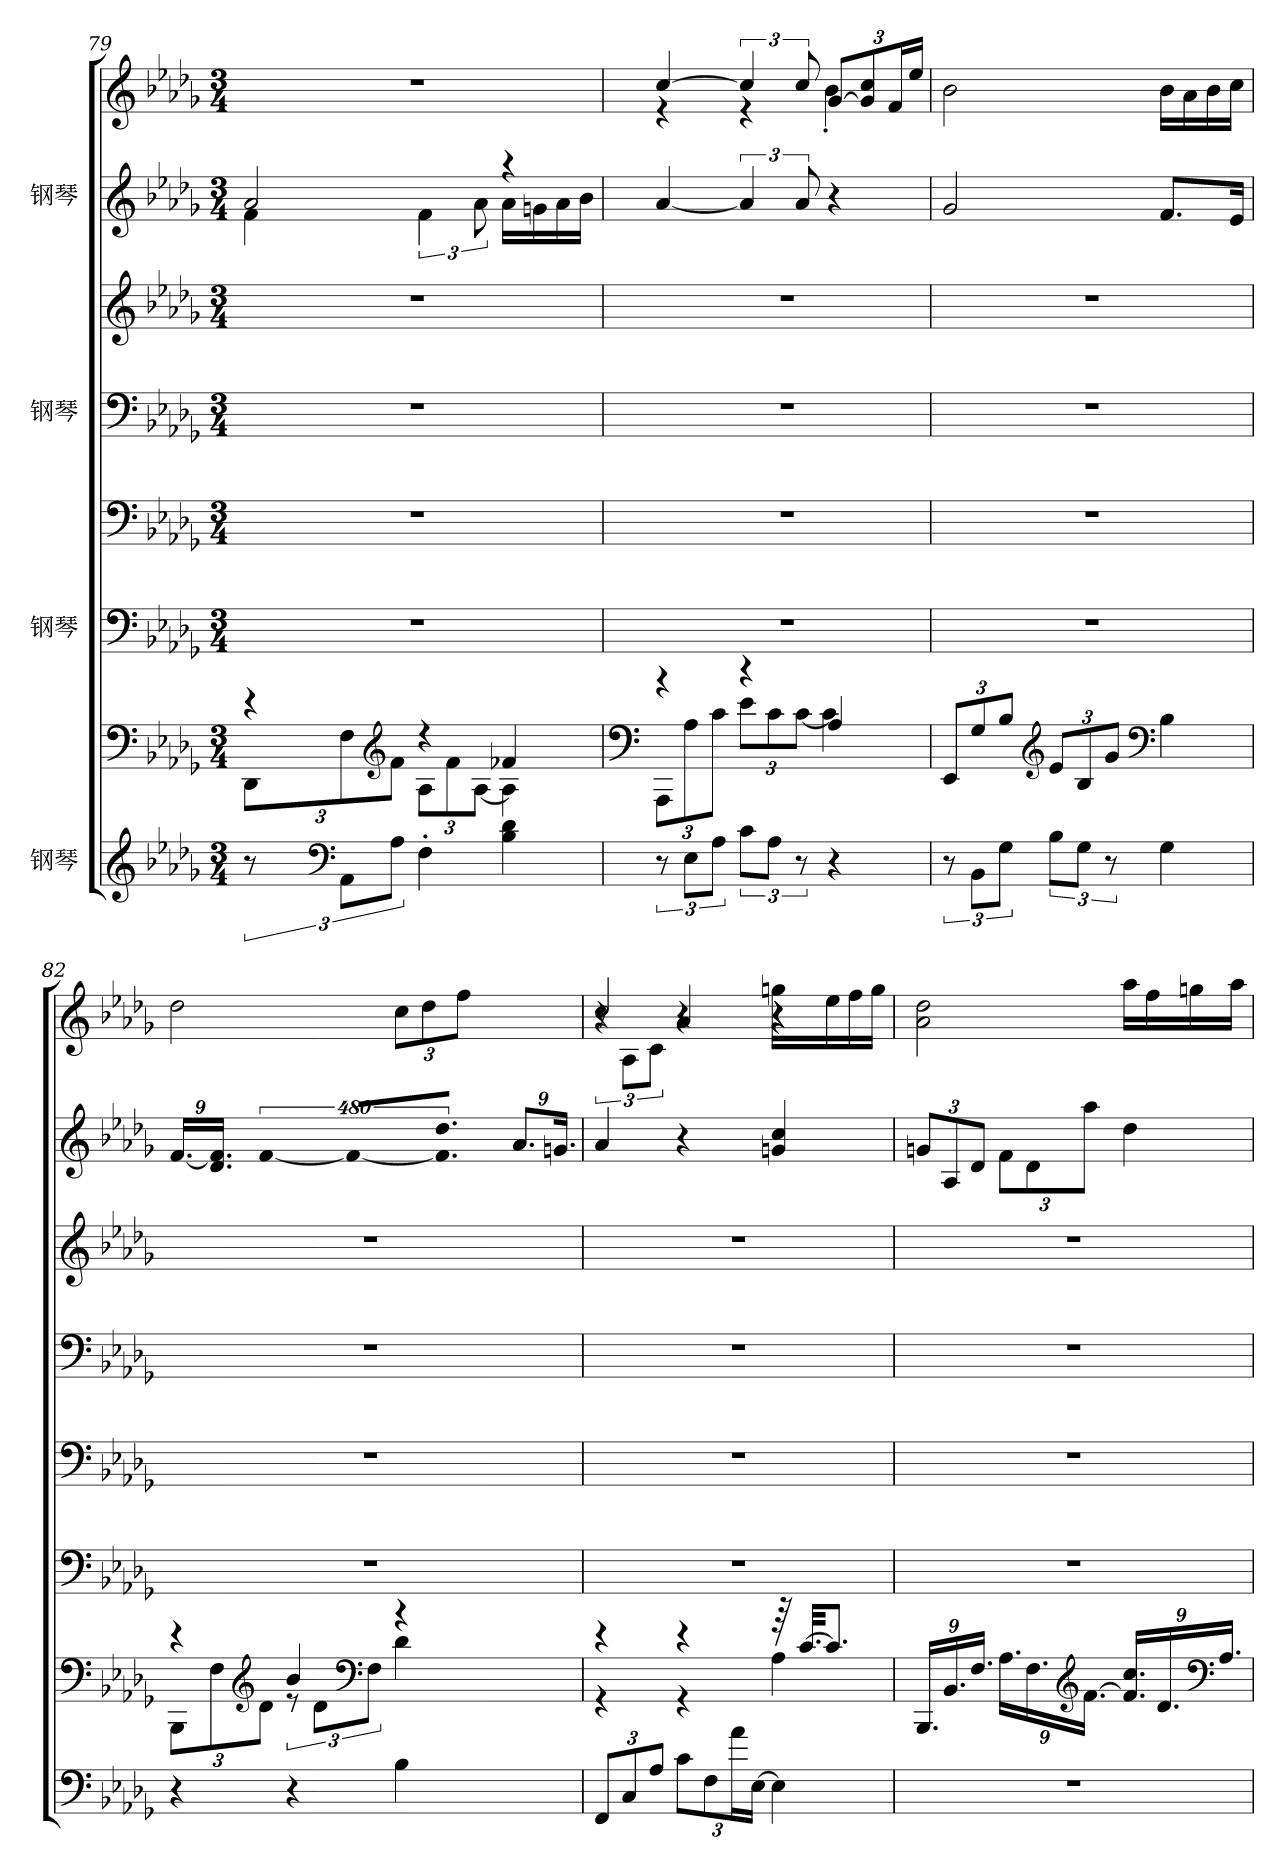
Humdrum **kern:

**kern	**kern	**kern	**kern	**kern	**kern	**kern	**kern
*part4	*part4	*part3	*part3	*part2	*part2	*part1	*part1
*staff8	*staff7	*staff6	*staff5	*staff4	*staff3	*staff2	*staff1
*I"钢琴	*	*I"钢琴	*	*I"钢琴	*	*I"钢琴	*
!!LO:PB:g=z
*clefG2	*clefF4	*clefF4	*clefF4	*clefF4	*clefG2	*clefG2	*clefG2
*k[b-e-a-d-g-]	*k[b-e-a-d-g-]	*k[b-e-a-d-g-]	*k[b-e-a-d-g-]	*k[b-e-a-d-g-]	*k[b-e-a-d-g-]	*k[b-e-a-d-g-]	*k[b-e-a-d-g-]
*M3/4	*M3/4	*M3/4	*M3/4	*M3/4	*M3/4	*M3/4	*M3/4
*MM54	*MM54	*MM54	*MM54	*MM54	*MM54	*MM54	*MM54
=79	=79	=79	=79	=79	=79	=79	=79
*	*^	*	*	*	*	*	*
*	*	*Xbrackettup	*	*	*	*	*	*
*	*	*	*	*	*	*	*^	*
12r	4r	12DD-\L	2.r	2.r	2.r	2.r	2a-/	4f\	2.r
*clefF4	*	*	*	*	*	*	*	*	*
12AA-\L	.	12F\	.	.	.	.	.	.	.
*	*clefG2	*	*	*	*	*	*	*	*
12A-\J	.	12f\J	.	.	.	.	.	.	.
4F'\	4r	12A-\L	.	.	.	.	.	6f\	.
.	.	12f\	.	.	.	.	.	.	.
.	.	[12A-\J	.	.	.	.	.	12a-\	.
4B-\ 4d-\	4f-X/	4A-\]	.	.	.	.	4r	16a-\LL	.
.	.	.	.	.	.	.	.	16gn\	.
.	.	.	.	.	.	.	.	16a-\	.
.	.	.	.	.	.	.	.	16b-\JJ	.
*	*	*	*	*	*	*	*v	*v	*
=80	=80	=80	=80	=80	=80	=80	=80	=80
*	*clefF4	*	*	*	*	*	*	*
*	*	*	*	*	*	*	*	*^
12r	4r	12AAA-\L	2.r	2.r	2.r	2.r	[4a-/	[4cc/	4r
12E-\L	.	12A-\	.	.	.	.	.	.	.
12A-\J	.	12c\J	.	.	.	.	.	.	.
12c\L	4r	12e-\L	.	.	.	.	6a-/]	6cc/]	4r
12A-\J	.	12c\	.	.	.	.	.	.	.
12r	.	[12c\J	.	.	.	.	12a-/	12cc/	.
*	*	*	*	*	*	*	*	*Xbrackettup	*
4r	4A-/	4c\]	.	.	.	.	4r	[12g-/L	4b-'\
.	.	.	.	.	.	.	.	12g-/] 12cc/	.
.	.	.	.	.	.	.	.	24f/L	.
.	.	.	.	.	.	.	.	24ee-/JJ	.
*	*v	*v	*	*	*	*	*	*v	*v
!!LO:PB:g=z
=81	=81	=81	=81	=81	=81	=81	=81
*	*	*	*	*	*	*	*MM54
12r	12EE-/L	2.r	2.r	2.r	2.r	2g-/	2b-\
12BB-\L	12G-/	.	.	.	.	.	.
12G-\J	12B-/J	.	.	.	.	.	.
*	*clefG2	*	*	*	*	*	*
12B-\L	12e-/L	.	.	.	.	.	.
12G-\J	12B-/	.	.	.	.	.	.
12r	12g-/J	.	.	.	.	.	.
*	*clefF4	*	*	*	*	*	*
4G-\	4B-\	.	.	.	.	8.f/L	16b-\LL
.	.	.	.	.	.	.	16a-\
.	.	.	.	.	.	.	16b-\
.	.	.	.	.	.	16e-/Jk	16cc\JJ
=82	=82	=82	=82	=82	=82	=82	=82
*	*	*	*	*	*	*	*MM54
*	*^	*	*	*	*	*	*
4r	4r	12BBB-\L	2.r	2.r	2.r	2.r	[18.f/LL	2dd-\
.	.	12F\	.	.	.	.	18.d-/ 18.f/]JJ	.
*	*clefG2	*	*	*	*	*	*	*
!	!	!	!	!	!	!	!LO:N:vis=4	!
.	.	12d-\J	.	.	.	.	[1920%427f/	.
*	*	*brackettup	*	*	*	*	*	*
4r	4b-/	12r	.	.	.	.	.	.
.	.	12d-\L	.	.	.	.	.	.
!	!	!	!	!	!	!	!LO:N:vis=32	!
.	.	.	.	.	.	.	1920%53f/KLL_	.
*	*clefF4	*	*	*	*	*	*	*
.	.	12F\J	.	.	.	.	18.f/] 18.dd-/JJ	.
*	*	*	*	*	*	*	*	*MM48
4B-\	4r	4d-\	.	.	.	.	9.a-/L	12cc\L
.	.	.	.	.	.	.	.	12dd-\
.	.	.	.	.	.	.	18.gn/Jk	12ff\J
!!LO:PB:g=z
=83	=83	=83	=83	=83	=83	=83	=83	=83
*	*	*	*	*	*	*	*	*^
*Xbrackettup	*	*	*	*	*	*	*	*	*brackettup
*	*	*	*	*	*	*	*	*v	*v
*	*	*	*	*	*	*	*	*MM54
*	*	*	*	*	*	*	*	*^
*	*	*	*	*	*	*	*	*	*^
12FF/L	4r	4r	2.r	2.r	2.r	2.r	4a-/	2cc/	12r	4r
12C/	.	.	.	.	.	.	.	.	12A-\L	.
12A-/J	.	.	.	.	.	.	.	.	12c\J	.
12c\L	4r	4r	.	.	.	.	4r	.	4r	4a-/
12F\	.	.	.	.	.	.	.	.	.	.
24a-\L	.	.	.	.	.	.	.	.	.	.
[24E-\JJ	.	.	.	.	.	.	.	.	.	.
4E-\]	64r	4A-\	.	.	.	.	4gn/ 4cc/	4r	16ggn\LL	4r
.	[32.c/KKL	.	.	.	.	.	.	.	.	.
.	8.c/J]	.	.	.	.	.	.	.	16ee-\	.
.	.	.	.	.	.	.	.	.	16ff\	.
.	.	.	.	.	.	.	.	.	16gg\JJ	.
*	*v	*v	*	*	*	*	*	*v	*v	*v
=84	=84	=84	=84	=84	=84	=84	=84
*	*Xbrackettup	*	*	*	*	*Xbrackettup	*
*	*	*	*	*	*	*	*MM54
2.r	18.BBB-/LL	2.r	2.r	2.r	2.r	12gn/L	2a-\ 2dd-\
.	18.BB-/	.	.	.	.	12A-/	.
.	18.F/JJ	.	.	.	.	12d-/J	.
.	18.A-\LL	.	.	.	.	12f\L	.
.	18.F\	.	.	.	.	12d-\	.
*	*clefG2	*	*	*	*	*	*
.	[18.f\JJ	.	.	.	.	12aa-\J	.
.	18.f/] 18.cc/LL	.	.	.	.	4dd-\	16aa-\LL
.	.	.	.	.	.	.	16ff\
.	18.d-/	.	.	.	.	.	.
.	.	.	.	.	.	.	16ggn\
*	*clefF4	*	*	*	*	*	*
.	18.A-/JJ	.	.	.	.	.	.
.	.	.	.	.	.	.	16aa-\JJ
=	=	=	=	=	=	=	=
*-	*-	*-	*-	*-	*-	*-	*-
